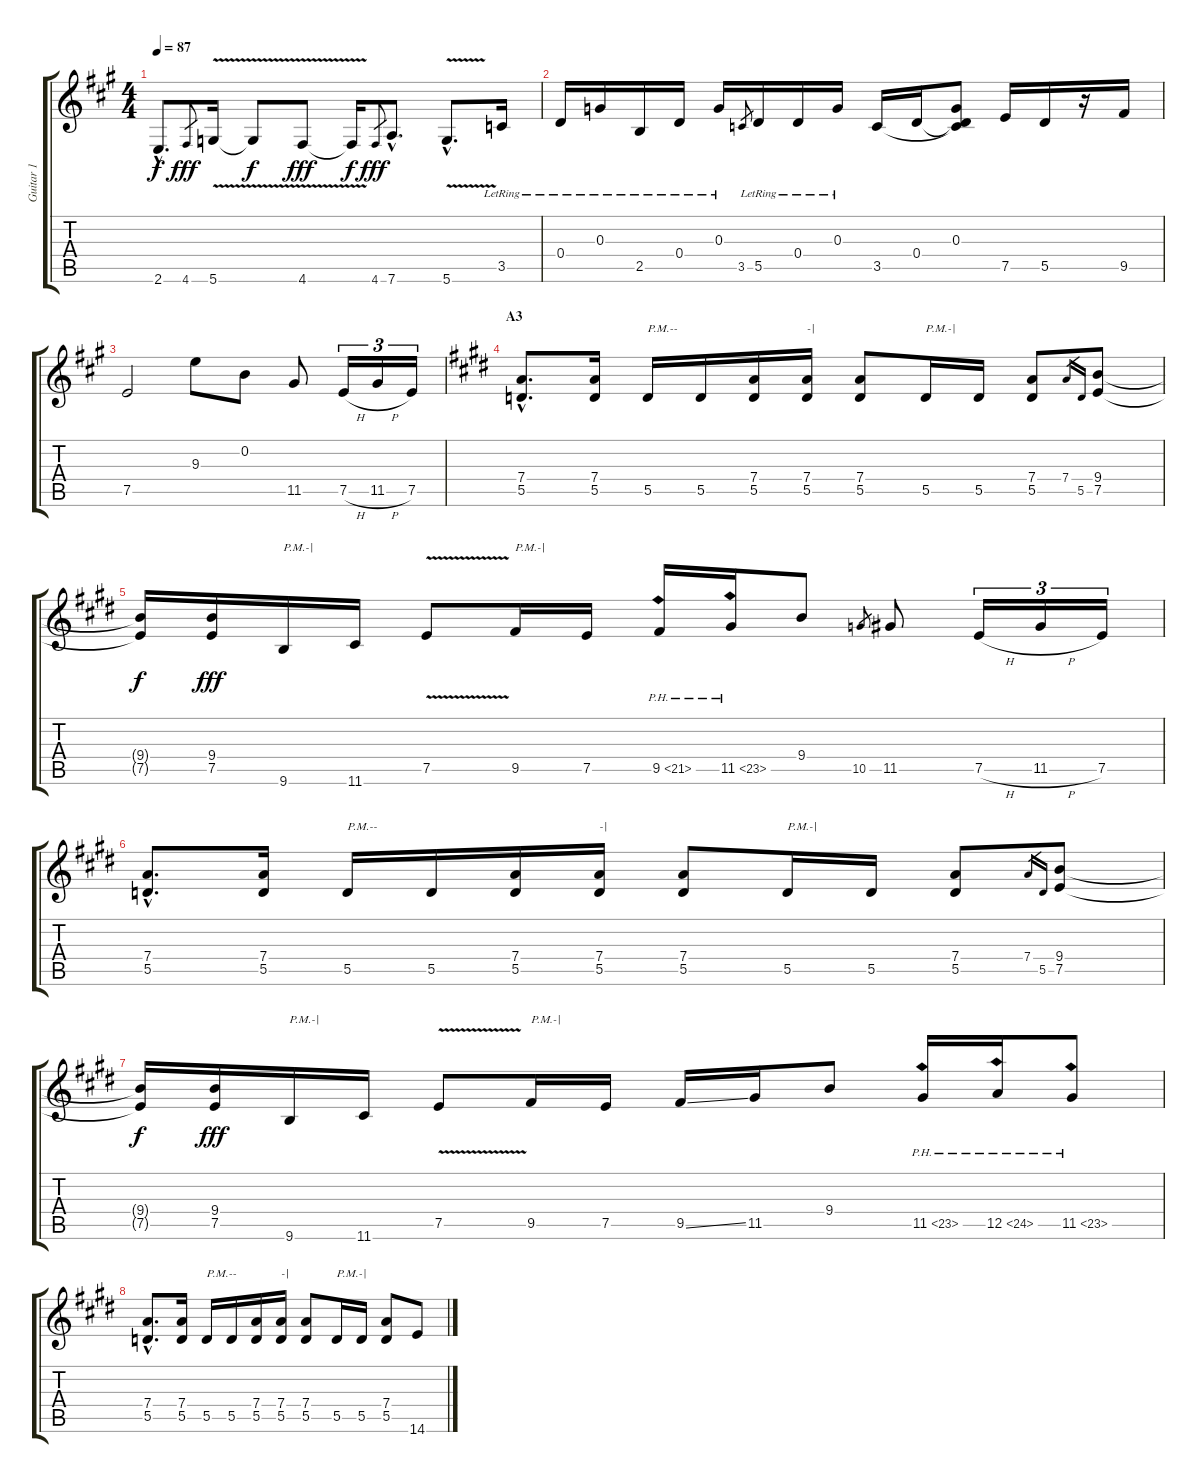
\track ("Guitar 1" "Guitar 1") {instrument distortionguitar}
\staff {score tabs}
\tuning (E4 B3 G3 D3 A2 D2) {hide}
\ts (4 4)
\tempo 87
\clef g2
\ks a
2.6{hac t}.8{d dy f} 4.6.8{gr dy fff} 5.6{v}.16 5.6{t}.8{dy f} 4.6{v}.8{dy fff} 4.6{t}.16{dy f} 4.6.8{gr dy fff} 7.6{hac}.8{d} 5.6{v hac}.8{d} 3.5{lr}.16 |
0.4{lr}.16 0.3{lr}.16 2.5{lr}.16 0.4{lr}.16 0.3{lr}.16 3.5.8{gr} 5.5{lr}.16 0.4{lr}.16 0.3{lr}.16 3.5.16 0.4.16 (0.3 0.4{t} 3.5{t}).8 7.5.16 5.5.16 r.16 9.5.16 |
7.5.2 9.3.8 0.2.8 11.5.8 7.5{h}.16{tu (3 2)} 11.5{h}.16{tu (3 2)} 7.5.16{tu (3 2)} |
\section ("" "A3")
\ks e
(7.4{hac} 5.5{hac}).8{d} (7.4 5.5).16 5.5.16{txt "P.M.--"} 5.5.16 (7.4 5.5).16 (7.4 5.5).16{txt "-|"} (7.4 5.5).8 5.5.16{txt "P.M.-|"} 5.5.16 (7.4 5.5).8 7.4.16{gr} 5.5.16{gr} (9.4 7.5).8 |
(9.4{t} 7.5{t}).16{dy f} (9.4 7.5).16{dy fff} 9.6.16{txt "P.M.-|"} 11.6.16 7.5{v}.8 9.5.16{txt "P.M.-|"} 7.5.16 9.5{ph 12}.16 11.5{ph 12}.16 9.4.8 10.5.8{gr} 11.5.8 7.5{h}.16{tu (3 2)} 11.5{h}.16{tu (3 2)} 7.5.16{tu (3 2)} |
(7.4{hac} 5.5{hac}).8{d} (7.4 5.5).16 5.5.16{txt "P.M.--"} 5.5.16 (7.4 5.5).16 (7.4 5.5).16{txt "-|"} (7.4 5.5).8 5.5.16{txt "P.M.-|"} 5.5.16 (7.4 5.5).8 7.4.16{gr} 5.5.16{gr} (9.4 7.5).8 |
(9.4{t} 7.5{t}).16{dy f} (9.4 7.5).16{dy fff} 9.6.16{txt "P.M.-|"} 11.6.16 7.5{v}.8 9.5.16{txt "P.M.-|"} 7.5.16 9.5{ss}.16 11.5.16 9.4.8 11.5{ph 12}.16 12.5{ph 12}.16 11.5{ph 12}.8 |
(7.4{hac} 5.5{hac}).8{d} (7.4 5.5).16 5.5.16{txt "P.M.--"} 5.5.16 (7.4 5.5).16 (7.4 5.5).16{txt "-|"} (7.4 5.5).8 5.5.16{txt "P.M.-|"} 5.5.16 (7.4 5.5).8 14.6{ss}.8
